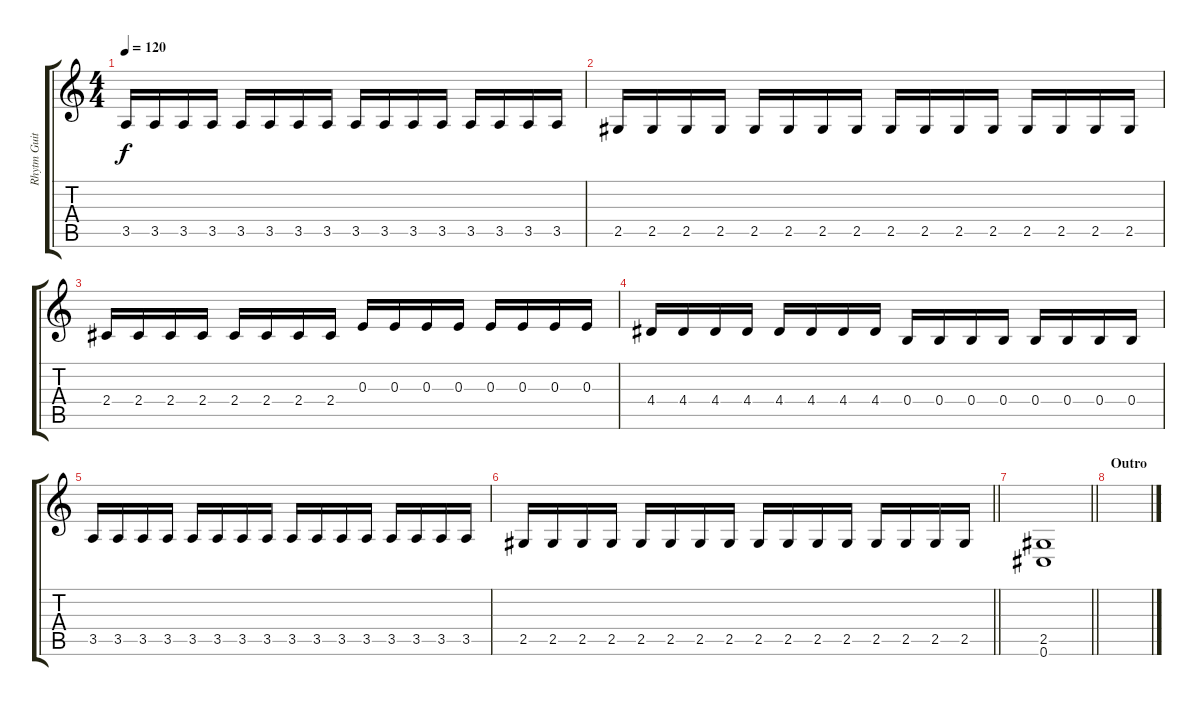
\track ("Rhytm Guitar" "Rhytm Guit") {instrument distortionguitar}
\staff {score tabs}
\tuning (Db4 Ab3 E3 B2 Gb2 Db2) {hide}
\ts (4 4)
\tempo 120
\clef g2
\ks c
3.5.16{dy f} 3.5.16 3.5.16 3.5.16 3.5.16 3.5.16 3.5.16 3.5.16 3.5.16 3.5.16 3.5.16 3.5.16 3.5.16 3.5.16 3.5.16 3.5.16 |
2.5.16 2.5.16 2.5.16 2.5.16 2.5.16 2.5.16 2.5.16 2.5.16 2.5.16 2.5.16 2.5.16 2.5.16 2.5.16 2.5.16 2.5.16 2.5.16 |
2.4.16 2.4.16 2.4.16 2.4.16 2.4.16 2.4.16 2.4.16 2.4.16 0.3.16 0.3.16 0.3.16 0.3.16 0.3.16 0.3.16 0.3.16 0.3.16 |
4.4.16 4.4.16 4.4.16 4.4.16 4.4.16 4.4.16 4.4.16 4.4.16 0.4.16 0.4.16 0.4.16 0.4.16 0.4.16 0.4.16 0.4.16 0.4.16 |
3.5.16 3.5.16 3.5.16 3.5.16 3.5.16 3.5.16 3.5.16 3.5.16 3.5.16 3.5.16 3.5.16 3.5.16 3.5.16 3.5.16 3.5.16 3.5.16 |
\barLineRight lightlight
2.5.16 2.5.16 2.5.16 2.5.16 2.5.16 2.5.16 2.5.16 2.5.16 2.5.16 2.5.16 2.5.16 2.5.16 2.5.16 2.5.16 2.5.16 2.5.16 |
\barLineRight lightlight
(2.5 0.6).1{volume 3} |
\section ("" "Outro")
